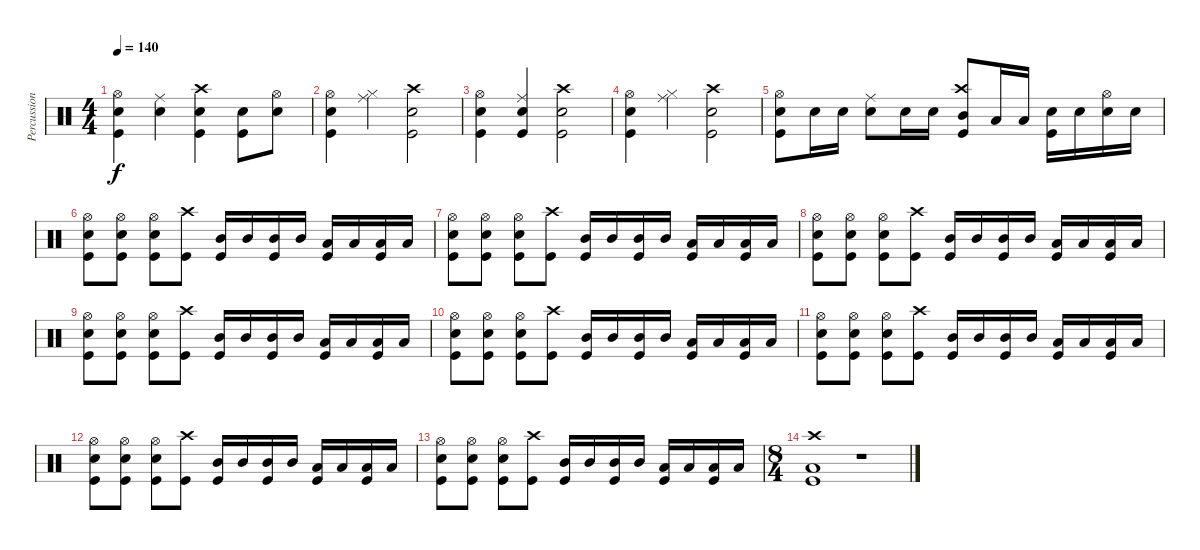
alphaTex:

\track ("Percussion" "Percussion") {instrument percussion}
\staff {score}
\articulation defaults
\ts (4 4)
\tempo 140
\clef neutral
\ks c
("Hi-Hat (open)" "Electric Snare (hit)" "Kick (hit)").4{dy f} ("Ride (middle)" "Snare (hit) 2").4 ("Crash high (hit)" "Electric Snare (hit)" "Kick (hit)").4 ("Snare (hit) 2" "Kick (hit)").8 ("Hi-Hat (open)" "Electric Snare (hit)").8 |
("Hi-Hat (open)" "Electric Snare (hit)" "Kick (hit)").4 ("Ride (middle)" "Hi-Hat (closed)").4 ("Crash high (hit)" "Electric Snare (hit)" "Kick (hit)").2 |
("Hi-Hat (open)" "Electric Snare (hit)" "Kick (hit)").4 ("Ride (middle)" "Snare (hit) 2" "Kick (hit)").4 ("Crash high (hit)" "Electric Snare (hit)" "Kick (hit)").2 |
("Hi-Hat (open)" "Electric Snare (hit)" "Kick (hit)").4 ("Ride (middle)" "Hi-Hat (closed)").4 ("Crash high (hit)" "Electric Snare (hit)" "Kick (hit)").2 |
("Hi-Hat (open)" "Electric Snare (hit)" "Kick (hit)").8 "Electric Snare (hit)".16 "Electric Snare (hit)".16 ("Ride (middle)" "Snare (hit) 2").8 "Snare (hit) 2".16 "Snare (hit) 2".16 ("Crash high (hit)" "Mid Tom (hit)" "Kick (hit)").8 "Low Tom (hit)".16 "Low Tom (hit)".16 ("Snare (hit) 2" "Kick (hit)").16 "Snare (hit) 2".16 ("Hi-Hat (open)" "Electric Snare (hit)").16 "Electric Snare (hit)".16 |
("Hi-Hat (open)" "Electric Snare (hit)" "Kick (hit)").8 ("Hi-Hat (open)" "Electric Snare (hit)" "Kick (hit)").8 ("Hi-Hat (open)" "Electric Snare (hit)" "Kick (hit)").8 ("Crash high (hit)" "Kick (hit)").8 ("Mid Tom (hit)" "Kick (hit)").16 "Mid Tom (hit)".16 ("Mid Tom (hit)" "Kick (hit)").16 "Mid Tom (hit)".16 ("Low Tom (hit)" "Kick (hit)").16 "Low Tom (hit)".16 ("Low Tom (hit)" "Kick (hit)").16 "Low Tom (hit)".16 |
("Hi-Hat (open)" "Electric Snare (hit)" "Kick (hit)").8 ("Hi-Hat (open)" "Electric Snare (hit)" "Kick (hit)").8 ("Hi-Hat (open)" "Electric Snare (hit)" "Kick (hit)").8 ("Crash high (hit)" "Kick (hit)").8 ("Mid Tom (hit)" "Kick (hit)").16 "Mid Tom (hit)".16 ("Mid Tom (hit)" "Kick (hit)").16 "Mid Tom (hit)".16 ("Low Tom (hit)" "Kick (hit)").16 "Low Tom (hit)".16 ("Low Tom (hit)" "Kick (hit)").16 "Low Tom (hit)".16 |
("Hi-Hat (open)" "Electric Snare (hit)" "Kick (hit)").8 ("Hi-Hat (open)" "Electric Snare (hit)" "Kick (hit)").8 ("Hi-Hat (open)" "Electric Snare (hit)" "Kick (hit)").8 ("Crash high (hit)" "Kick (hit)").8 ("Mid Tom (hit)" "Kick (hit)").16 "Mid Tom (hit)".16 ("Mid Tom (hit)" "Kick (hit)").16 "Mid Tom (hit)".16 ("Low Tom (hit)" "Kick (hit)").16 "Low Tom (hit)".16 ("Low Tom (hit)" "Kick (hit)").16 "Low Tom (hit)".16 |
("Hi-Hat (open)" "Electric Snare (hit)" "Kick (hit)").8 ("Hi-Hat (open)" "Electric Snare (hit)" "Kick (hit)").8 ("Hi-Hat (open)" "Electric Snare (hit)" "Kick (hit)").8 ("Crash high (hit)" "Kick (hit)").8 ("Mid Tom (hit)" "Kick (hit)").16 "Mid Tom (hit)".16 ("Mid Tom (hit)" "Kick (hit)").16 "Mid Tom (hit)".16 ("Low Tom (hit)" "Kick (hit)").16 "Low Tom (hit)".16 ("Low Tom (hit)" "Kick (hit)").16 "Low Tom (hit)".16 |
("Hi-Hat (open)" "Electric Snare (hit)" "Kick (hit)").8 ("Hi-Hat (open)" "Electric Snare (hit)" "Kick (hit)").8 ("Hi-Hat (open)" "Electric Snare (hit)" "Kick (hit)").8 ("Crash high (hit)" "Kick (hit)").8 ("Mid Tom (hit)" "Kick (hit)").16 "Mid Tom (hit)".16 ("Mid Tom (hit)" "Kick (hit)").16 "Mid Tom (hit)".16 ("Low Tom (hit)" "Kick (hit)").16 "Low Tom (hit)".16 ("Low Tom (hit)" "Kick (hit)").16 "Low Tom (hit)".16 |
("Hi-Hat (open)" "Electric Snare (hit)" "Kick (hit)").8 ("Hi-Hat (open)" "Electric Snare (hit)" "Kick (hit)").8 ("Hi-Hat (open)" "Electric Snare (hit)" "Kick (hit)").8 ("Crash high (hit)" "Kick (hit)").8 ("Mid Tom (hit)" "Kick (hit)").16 "Mid Tom (hit)".16 ("Mid Tom (hit)" "Kick (hit)").16 "Mid Tom (hit)".16 ("Low Tom (hit)" "Kick (hit)").16 "Low Tom (hit)".16 ("Low Tom (hit)" "Kick (hit)").16 "Low Tom (hit)".16 |
("Hi-Hat (open)" "Electric Snare (hit)" "Kick (hit)").8 ("Hi-Hat (open)" "Electric Snare (hit)" "Kick (hit)").8 ("Hi-Hat (open)" "Electric Snare (hit)" "Kick (hit)").8 ("Crash high (hit)" "Kick (hit)").8 ("Mid Tom (hit)" "Kick (hit)").16 "Mid Tom (hit)".16 ("Mid Tom (hit)" "Kick (hit)").16 "Mid Tom (hit)".16 ("Low Tom (hit)" "Kick (hit)").16 "Low Tom (hit)".16 ("Low Tom (hit)" "Kick (hit)").16 "Low Tom (hit)".16 |
("Hi-Hat (open)" "Electric Snare (hit)" "Kick (hit)").8 ("Hi-Hat (open)" "Electric Snare (hit)" "Kick (hit)").8 ("Hi-Hat (open)" "Electric Snare (hit)" "Kick (hit)").8 ("Crash high (hit)" "Kick (hit)").8 ("Mid Tom (hit)" "Kick (hit)").16 "Mid Tom (hit)".16 ("Mid Tom (hit)" "Kick (hit)").16 "Mid Tom (hit)".16 ("Low Tom (hit)" "Kick (hit)").16 "Low Tom (hit)".16 ("Low Tom (hit)" "Kick (hit)").16 "Low Tom (hit)".16 |
\ts (8 4)
("Crash high (hit)" "Low Tom (hit)" "Kick (hit)").1 r.1
